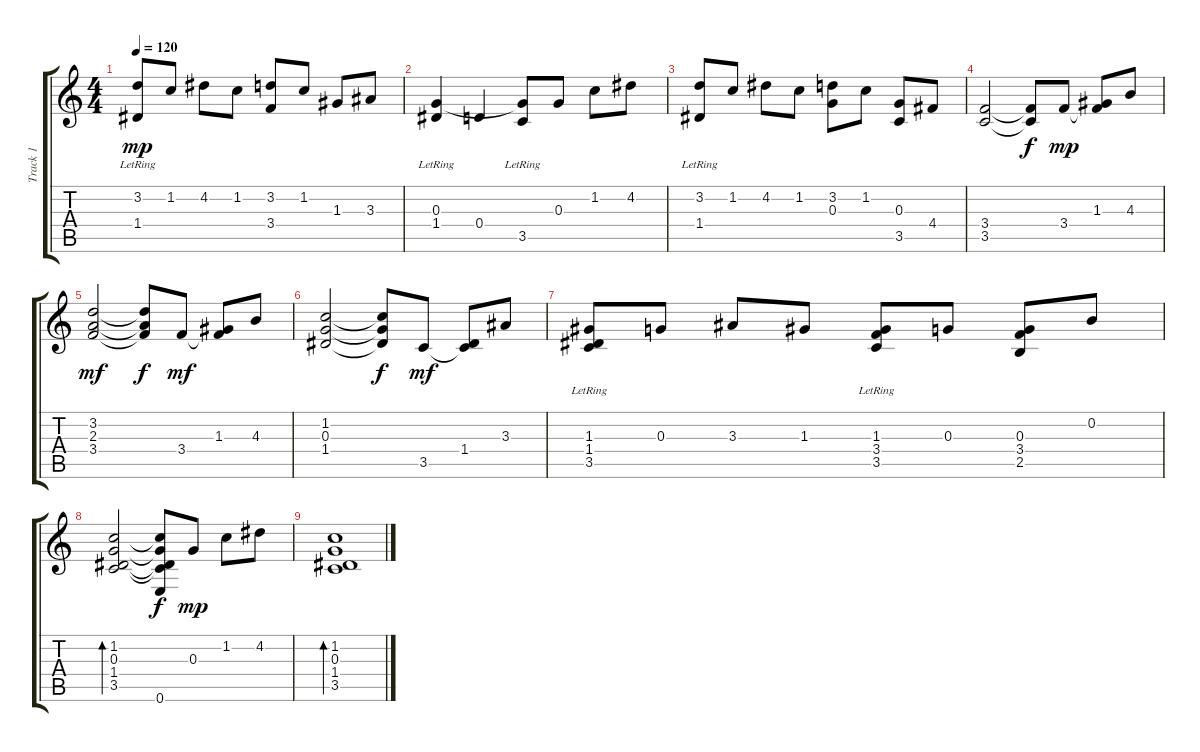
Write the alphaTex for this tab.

\track ("Track 1" "Track 1") {instrument acousticguitarsteel}
\staff {score tabs}
\tuning (E4 B3 G3 D3 A2 E2) {hide}
\ts (4 4)
\tempo 120
\clef g2
\ks c
(3.2 1.4{lr}).8{dy mp} 1.2.8 4.2.8 1.2.8 (3.2 3.4).8 1.2.8 1.3.8 3.3.8 |
(0.3{lr} 1.4).4 0.4.4 (0.3{t} 3.5{lr}).8 0.3.8 1.2.8 4.2.8 |
(3.2 1.4{lr}).8 1.2.8 4.2.8 1.2.8 (3.2 0.3).8 1.2.8 (0.3 3.5).8 4.4.8 |
(3.4 3.5).2 (3.4{t} 3.5{t}).8{dy f} 3.4.8{dy mp} (1.3 3.4{t}).8 4.3.8 |
(3.2 2.3 3.4).2{dy mf} (3.2{t} 2.3{t} 3.4{t}).8{dy f} 3.4.8{dy mf} (1.3 3.4{t}).8 4.3.8 |
(1.2 0.3 1.4).2 (1.2{t} 0.3{t} 1.4{t}).8{dy f} 3.5.8{dy mf} (1.4 3.5{t}).8 3.3.8 |
(1.3 1.4 3.5{lr}).8 0.3.8 3.3.8 1.3.8 (1.3 3.4 3.5{lr}).8{txt ""} 0.3.8 (0.3 3.4 2.5).8 0.2.8 |
(1.2 0.3 1.4 3.5).2{bd 240} (1.2{t} 0.3{t} 1.4{t} 3.5{t} 0.6).8{dy f} 0.3.8{dy mp} 1.2.8 4.2.8 |
(1.2 0.3 1.4 3.5).1{bd 480}
